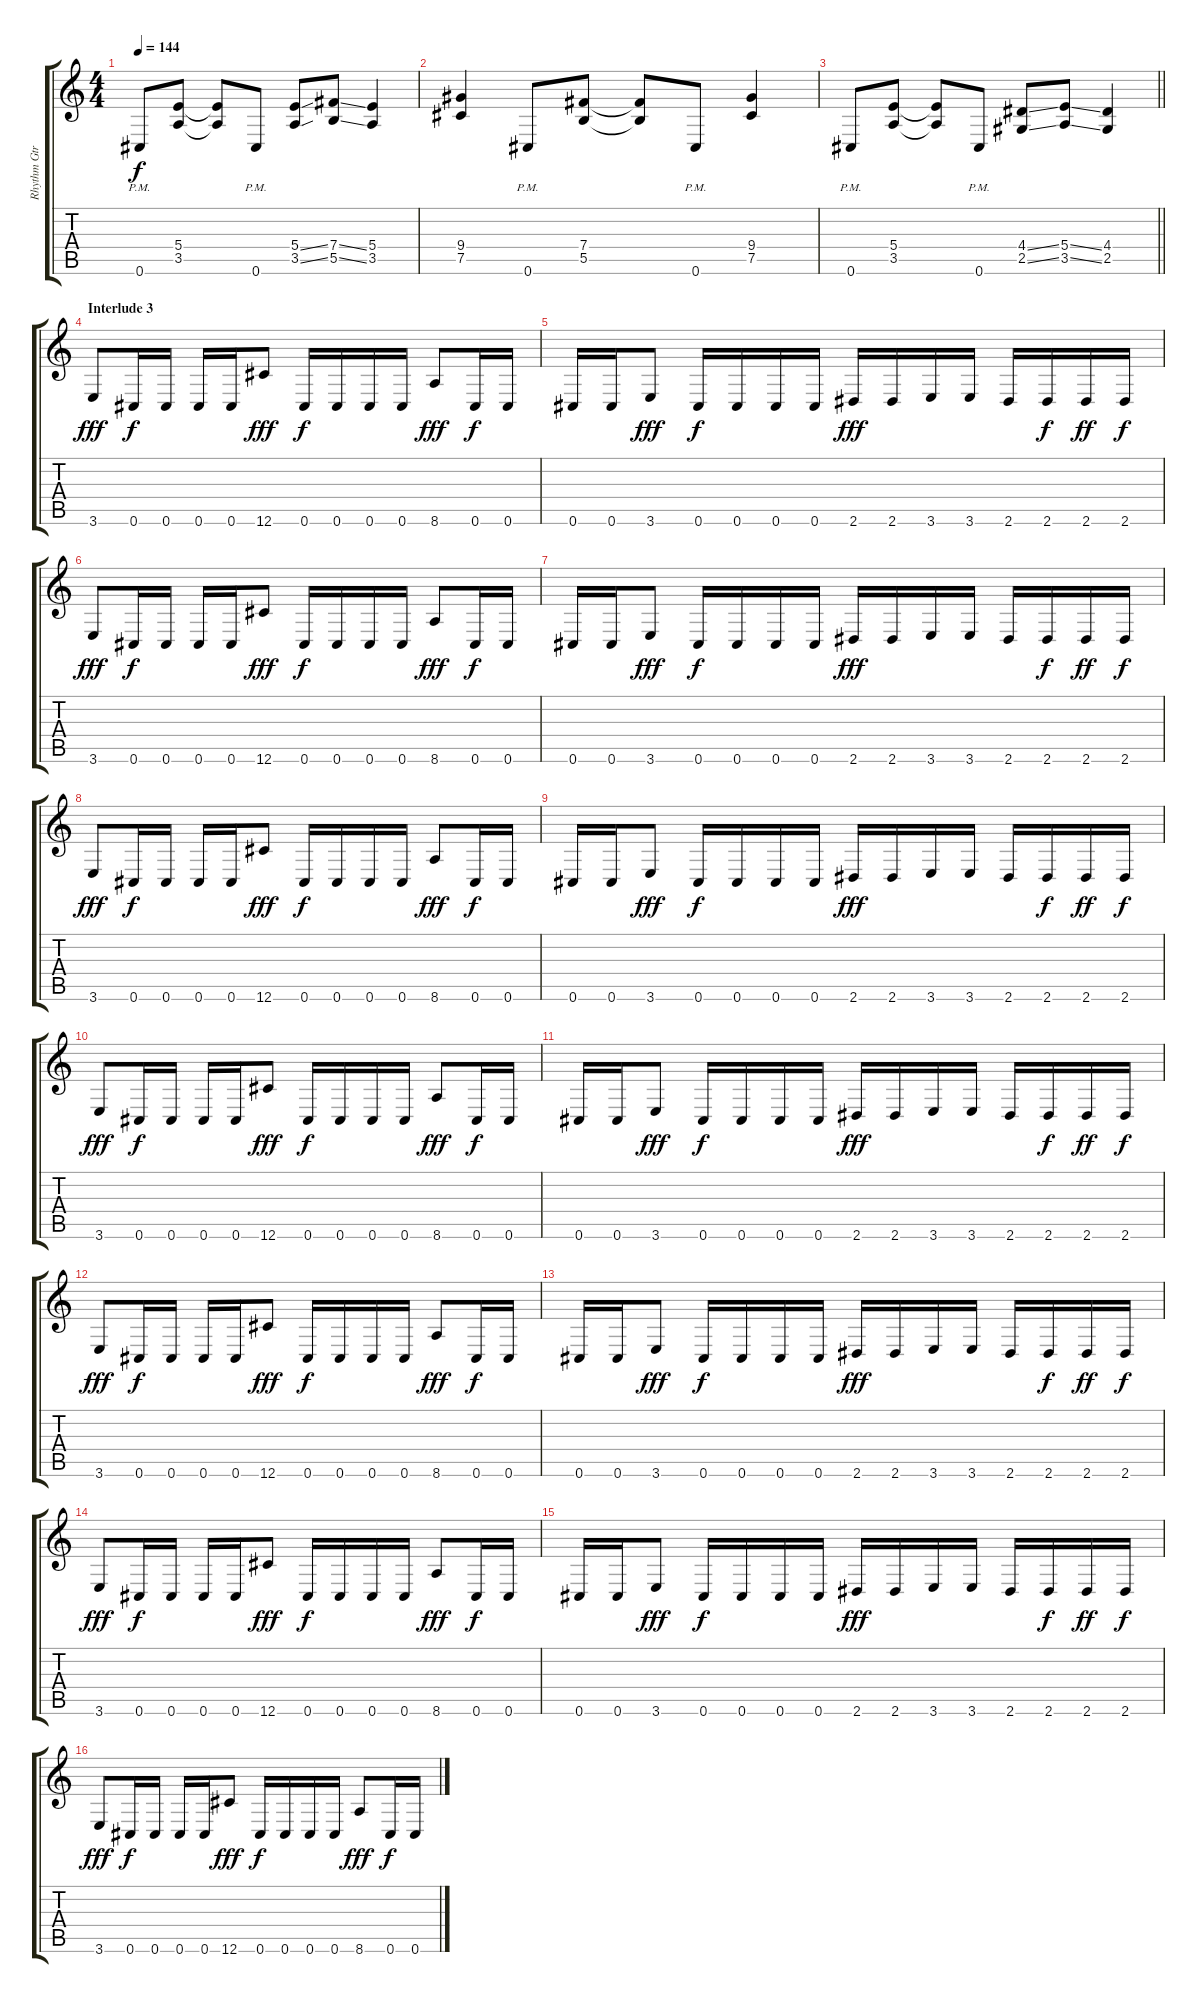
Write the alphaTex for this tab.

\track ("Rhythm Gtr.2" "Rhythm Gtr") {instrument distortionguitar}
\staff {score tabs}
\tuning (Db4 Ab3 E3 B2 Gb2 Db2) {hide}
\ts (4 4)
\tempo 144
\clef g2
\ks c
0.6{pm}.8{dy f} (5.4 3.5).8 (5.4{t} 3.5{t}).8 0.6{pm}.8 (5.4{ss} 3.5{ss}).8 (7.4{ss} 5.5{ss}).8 (5.4 3.5).4 |
(9.4 7.5).4 0.6{pm}.8 (7.4 5.5).8 (7.4{t} 5.5{t}).8 0.6{pm}.8 (9.4 7.5).4 |
\barLineRight lightlight
0.6{pm}.8 (5.4 3.5).8 (5.4{t} 3.5{t}).8 0.6{pm}.8 (4.4{ss} 2.5{ss}).8 (5.4{ss} 3.5{ss}).8 (4.4 2.5).4 |
\section ("" "Interlude 3")
3.6.8{dy fff} 0.6.16{dy f} 0.6.16 0.6.16 0.6.16 12.6.8{dy fff} 0.6.16{dy f} 0.6.16 0.6.16 0.6.16 8.6.8{dy fff} 0.6.16{dy f} 0.6.16 |
0.6.16 0.6.16 3.6.8{dy fff} 0.6.16{dy f} 0.6.16 0.6.16 0.6.16 2.6.16{dy fff} 2.6.16 3.6.16 3.6.16 2.6.16 2.6.16{dy f} 2.6.16{dy ff} 2.6.16{dy f} |
3.6.8{dy fff} 0.6.16{dy f} 0.6.16 0.6.16 0.6.16 12.6.8{dy fff} 0.6.16{dy f} 0.6.16 0.6.16 0.6.16 8.6.8{dy fff} 0.6.16{dy f} 0.6.16 |
0.6.16 0.6.16 3.6.8{dy fff} 0.6.16{dy f} 0.6.16 0.6.16 0.6.16 2.6.16{dy fff} 2.6.16 3.6.16 3.6.16 2.6.16 2.6.16{dy f} 2.6.16{dy ff} 2.6.16{dy f} |
3.6.8{dy fff} 0.6.16{dy f} 0.6.16 0.6.16 0.6.16 12.6.8{dy fff} 0.6.16{dy f} 0.6.16 0.6.16 0.6.16 8.6.8{dy fff} 0.6.16{dy f} 0.6.16 |
0.6.16 0.6.16 3.6.8{dy fff} 0.6.16{dy f} 0.6.16 0.6.16 0.6.16 2.6.16{dy fff} 2.6.16 3.6.16 3.6.16 2.6.16 2.6.16{dy f} 2.6.16{dy ff} 2.6.16{dy f} |
3.6.8{dy fff} 0.6.16{dy f} 0.6.16 0.6.16 0.6.16 12.6.8{dy fff} 0.6.16{dy f} 0.6.16 0.6.16 0.6.16 8.6.8{dy fff} 0.6.16{dy f} 0.6.16 |
0.6.16 0.6.16 3.6.8{dy fff} 0.6.16{dy f} 0.6.16 0.6.16 0.6.16 2.6.16{dy fff} 2.6.16 3.6.16 3.6.16 2.6.16 2.6.16{dy f} 2.6.16{dy ff} 2.6.16{dy f} |
3.6.8{dy fff} 0.6.16{dy f} 0.6.16 0.6.16 0.6.16 12.6.8{dy fff} 0.6.16{dy f} 0.6.16 0.6.16 0.6.16 8.6.8{dy fff} 0.6.16{dy f} 0.6.16 |
0.6.16 0.6.16 3.6.8{dy fff} 0.6.16{dy f} 0.6.16 0.6.16 0.6.16 2.6.16{dy fff} 2.6.16 3.6.16 3.6.16 2.6.16 2.6.16{dy f} 2.6.16{dy ff} 2.6.16{dy f} |
3.6.8{dy fff} 0.6.16{dy f} 0.6.16 0.6.16 0.6.16 12.6.8{dy fff} 0.6.16{dy f} 0.6.16 0.6.16 0.6.16 8.6.8{dy fff} 0.6.16{dy f} 0.6.16 |
0.6.16 0.6.16 3.6.8{dy fff} 0.6.16{dy f} 0.6.16 0.6.16 0.6.16 2.6.16{dy fff} 2.6.16 3.6.16 3.6.16 2.6.16 2.6.16{dy f} 2.6.16{dy ff} 2.6.16{dy f} |
3.6.8{dy fff} 0.6.16{dy f} 0.6.16 0.6.16 0.6.16 12.6.8{dy fff} 0.6.16{dy f} 0.6.16 0.6.16 0.6.16 8.6.8{dy fff} 0.6.16{dy f} 0.6.16
